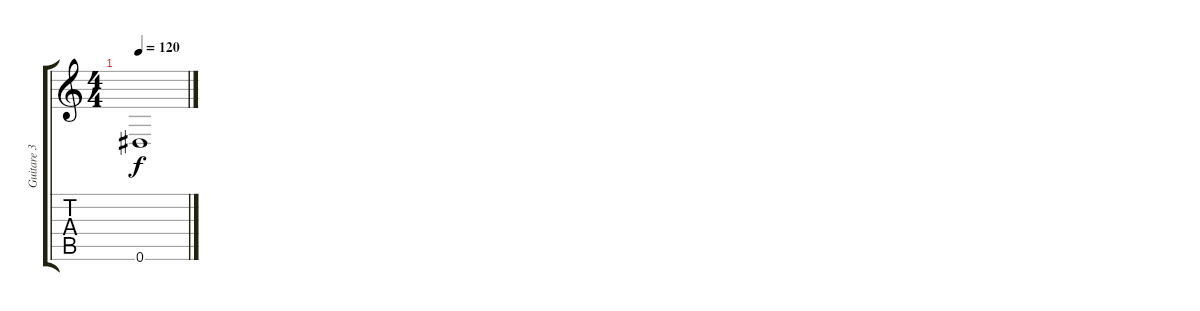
\track ("Guitare 3 (Kirk)" "Guitare 3 ") {instrument electricguitarclean}
\staff {score tabs}
\tuning (Eb4 Bb3 Gb3 Db3 Ab2 Eb2) {hide}
\ts (4 4)
\tempo 120
\clef g2
\ks c
0.6{t}.1{dy f}
